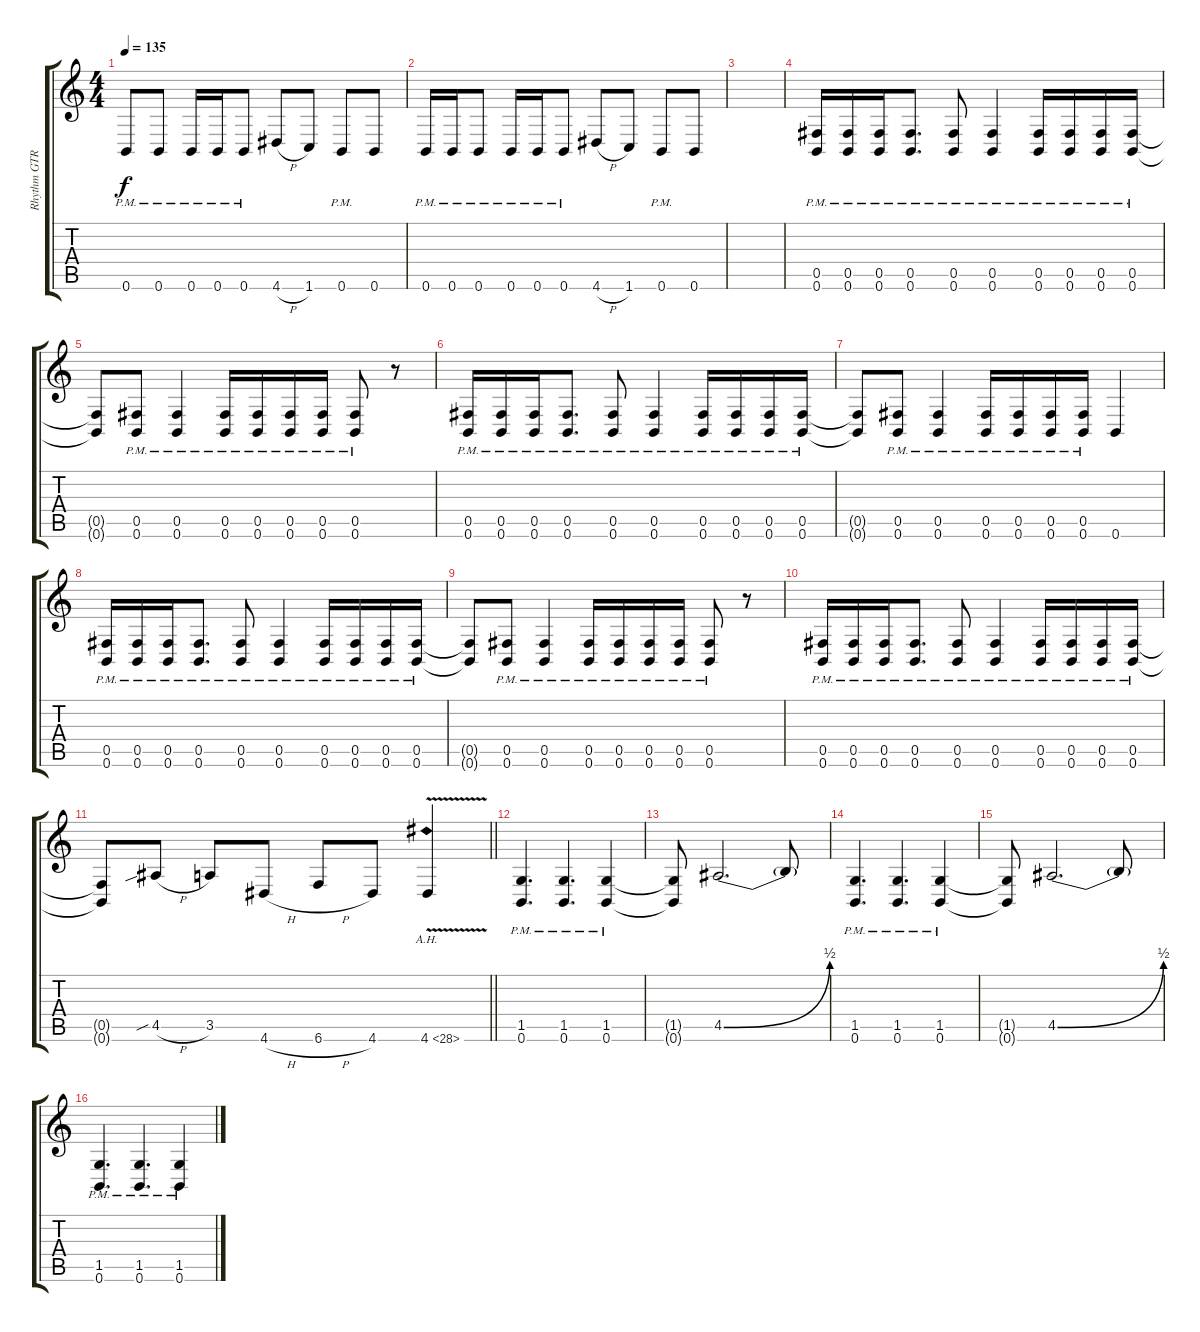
\track ("Rhythm GTR L" "Rhythm GTR") {instrument overdrivenguitar}
\staff {score tabs}
\tuning (Db4 Ab3 E3 B2 Gb2 B1) {hide}
\ts (4 4)
\tempo 135
\clef g2
\ks c
0.6{pm}.8{dy f} 0.6{pm}.8 0.6{pm}.16 0.6{pm}.16 0.6{pm}.8 4.6{h}.8 1.6.8 0.6{pm}.8 0.6.8 |
0.6{pm}.16 0.6{pm}.16 0.6{pm}.8 0.6{pm}.16 0.6{pm}.16 0.6{pm}.8 4.6{h}.8 1.6.8 0.6{pm}.8 0.6.8 |
|
(0.5{pm} 0.6{pm}).16 (0.5{pm} 0.6{pm}).16 (0.5{pm} 0.6{pm}).16 (0.5{pm} 0.6{pm}).8{d} (0.5{pm} 0.6{pm}).8 (0.5{pm} 0.6{pm}).4 (0.5{pm} 0.6{pm}).16 (0.5{pm} 0.6{pm}).16 (0.5{pm} 0.6{pm}).16 (0.5{pm} 0.6{pm}).16 |
(0.5{t} 0.6{t}).8 (0.5{pm} 0.6{pm}).8 (0.5{pm} 0.6{pm}).4 (0.5{pm} 0.6{pm}).16 (0.5{pm} 0.6{pm}).16 (0.5{pm} 0.6{pm}).16 (0.5{pm} 0.6{pm}).16 (0.5{pm} 0.6{pm}).8 r.8 |
(0.5{pm} 0.6{pm}).16 (0.5{pm} 0.6{pm}).16 (0.5{pm} 0.6{pm}).16 (0.5{pm} 0.6{pm}).8{d} (0.5{pm} 0.6{pm}).8 (0.5{pm} 0.6{pm}).4 (0.5{pm} 0.6{pm}).16 (0.5{pm} 0.6{pm}).16 (0.5{pm} 0.6{pm}).16 (0.5{pm} 0.6{pm}).16 |
(0.5{t} 0.6{t}).8 (0.5{pm} 0.6{pm}).8 (0.5{pm} 0.6{pm}).4 (0.5{pm} 0.6{pm}).16 (0.5{pm} 0.6{pm}).16 (0.5{pm} 0.6{pm}).16 (0.5{pm} 0.6{pm}).16 0.6.4 |
(0.5{pm} 0.6{pm}).16 (0.5{pm} 0.6{pm}).16 (0.5{pm} 0.6{pm}).16 (0.5{pm} 0.6{pm}).8{d} (0.5{pm} 0.6{pm}).8 (0.5{pm} 0.6{pm}).4 (0.5{pm} 0.6{pm}).16 (0.5{pm} 0.6{pm}).16 (0.5{pm} 0.6{pm}).16 (0.5{pm} 0.6{pm}).16 |
(0.5{t} 0.6{t}).8 (0.5{pm} 0.6{pm}).8 (0.5{pm} 0.6{pm}).4 (0.5{pm} 0.6{pm}).16 (0.5{pm} 0.6{pm}).16 (0.5{pm} 0.6{pm}).16 (0.5{pm} 0.6{pm}).16 (0.5{pm} 0.6{pm}).8 r.8 |
(0.5{pm} 0.6{pm}).16 (0.5{pm} 0.6{pm}).16 (0.5{pm} 0.6{pm}).16 (0.5{pm} 0.6{pm}).8{d} (0.5{pm} 0.6{pm}).8 (0.5{pm} 0.6{pm}).4 (0.5{pm} 0.6{pm}).16 (0.5{pm} 0.6{pm}).16 (0.5{pm} 0.6{pm}).16 (0.5{pm} 0.6{pm}).16 |
\barLineRight lightlight
(0.5{t} 0.6{t}).8 4.5{sib h}.8 3.5.8 4.6{h}.8 6.6{h}.8 4.6.8 4.6{ah 24 v}.4 |
(1.5{pm} 0.6{pm}).4{d} (1.5{pm} 0.6{pm}).4{d} (1.5{pm} 0.6{pm}).4 |
(1.5{t} 0.6{t}).8 4.5{be (bend 0 0 60 2)}.2{d} 4.5{t}.8 |
(1.5{pm} 0.6{pm}).4{d} (1.5{pm} 0.6{pm}).4{d} (1.5{pm} 0.6{pm}).4 |
(1.5{t} 0.6{t}).8 4.5{be (bend 0 0 60 2)}.2{d} 4.5{t}.8 |
(1.5{pm} 0.6{pm}).4{d} (1.5{pm} 0.6{pm}).4{d} (1.5{pm} 0.6{pm}).4
